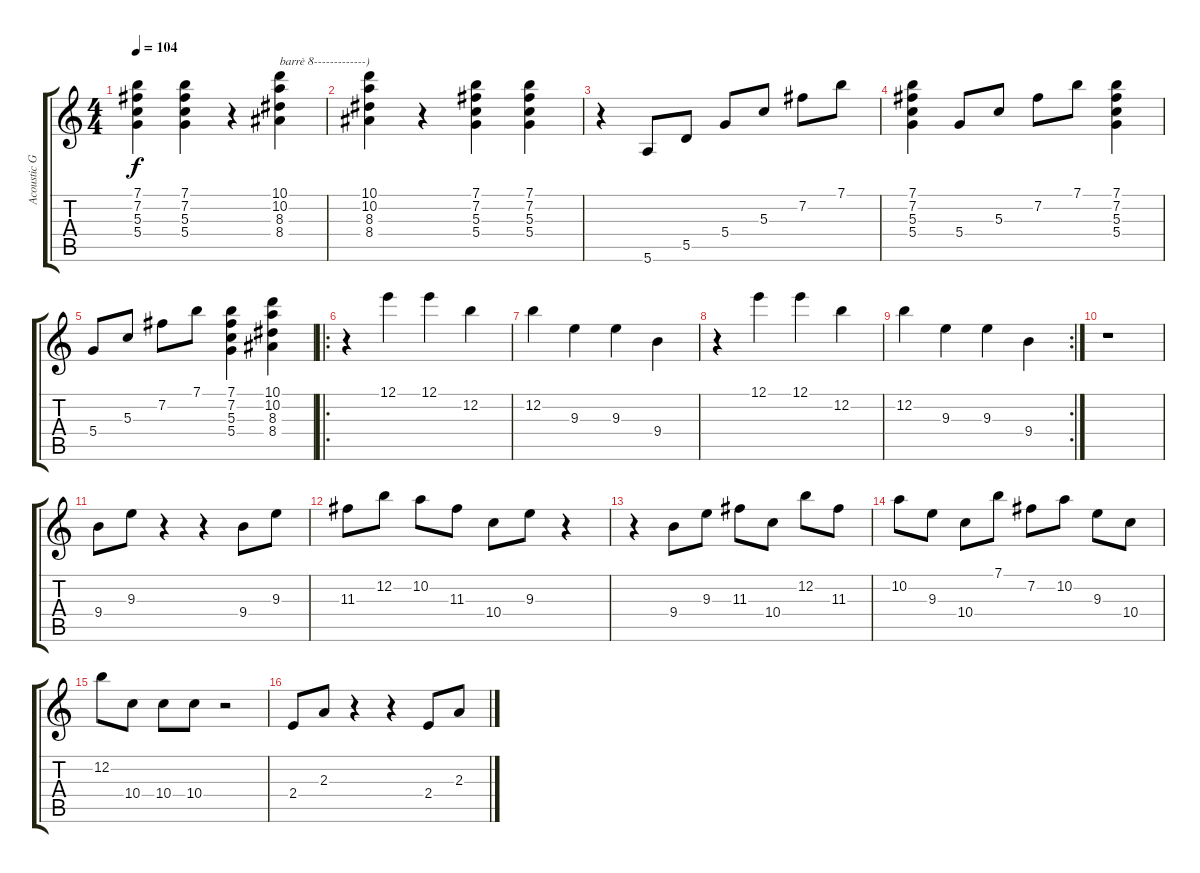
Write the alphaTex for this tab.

\track ("Acoustic Guitar" "Acoustic G") {instrument acousticguitarnylon}
\staff {score tabs}
\tuning (E4 B3 G3 D3 A2 E2) {hide}
\ts (4 4)
\tempo 104
\clef g2
\ks c
(7.1 7.2 5.3 5.4).4{dy f} (7.1 7.2 5.3 5.4).4 r.4 (10.1 10.2 8.3 8.4).4{txt "barrè 8-------------)"} |
(10.1 10.2 8.3 8.4).4 r.4 (7.1 7.2 5.3 5.4).4 (7.1 7.2 5.3 5.4).4 |
r.4 5.6.8 5.5.8 5.4.8 5.3.8 7.2.8 7.1.8 |
(7.1 7.2 5.3 5.4).4 5.4.8 5.3.8 7.2.8 7.1.8 (7.1 7.2 5.3 5.4).4 |
5.4.8 5.3.8 7.2.8 7.1.8 (7.1 7.2 5.3 5.4).4 (10.1 10.2 8.3 8.4).4 |
\ro
r.4 12.1.4 12.1.4 12.2.4 |
12.2.4 9.3.4 9.3.4 9.4.4 |
r.4 12.1.4 12.1.4 12.2.4 |
\rc 2
12.2.4 9.3.4 9.3.4 9.4.4 |
r.1 |
9.4.8 9.3.8 r.4 r.4 9.4.8 9.3.8 |
11.3.8 12.2.8 10.2.8 11.3.8 10.4.8 9.3.8 r.4 |
r.4 9.4.8 9.3.8 11.3.8 10.4.8 12.2.8 11.3.8 |
10.2.8 9.3.8 10.4.8 7.1.8 7.2.8 10.2.8 9.3.8 10.4.8 |
12.2.8 10.4.8 10.4.8 10.4.8 r.2 |
2.4.8 2.3.8 r.4 r.4 2.4.8 2.3.8
